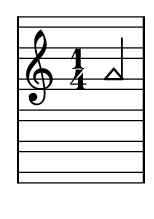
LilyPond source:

\version "2.14.0"

\header {
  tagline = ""
}

\paper {
  #(set-paper-size "a10")
}

%Customizing note head stencils based on pitch
%Defining stencils

upTriangle =
#(ly:make-stencil 
	(list 'embedded-ps
    "gsave
      currentpoint translate
      newpath
      -.1875 -.5 moveto
      .65625 .5 lineto
      1.5 -.5 lineto
      closepath
      fill
      grestore" )
    (cons -.1875 1.5)
    (cons -.5 .5)
)

downTriangle =
#(ly:make-stencil 
	(list 'embedded-ps
    "gsave
      currentpoint translate

      newpath
      .08 .34 moveto
      .65625 -.4 lineto
      1.2325 .34 lineto
      closepath
      0.12 setlinewidth
      stroke      

      newpath
      -.0775 .43 moveto
      .65625 -.43 lineto
      1.39 .43 lineto
      closepath
      0.1 setlinewidth
      stroke      
	  
	  newpath
      -.1675 .48 moveto
      .65625 -.48 lineto
      1.48 .48 lineto
      closepath
      0.04 setlinewidth
      stroke

      grestore" )
    (cons -.1875 1.5)
    (cons -.5 .5)
)

upTriLgr = 
#(ly:make-stencil 
	(list 'embedded-ps
    "gsave
      currentpoint translate
      newpath
      -.1875 -.5 moveto
      .65625 .5 lineto
      1.5 -.5 lineto
      closepath
      fill
	  newpath
	  -.5 0 moveto
	  1.8 0 lineto
      closepath
      .19 setlinewidth
      stroke  
      grestore" )
    (cons -.1875 1.5)
    (cons -.5 .5)
)

downTriLgr =
#(ly:make-stencil 
	(list 'embedded-ps
    "gsave
      currentpoint translate
      newpath
      .08 .34 moveto
      .65625 -.4 lineto
      1.2325 .34 lineto
      closepath
      0.12 setlinewidth
      stroke      
      newpath
      -.0775 .43 moveto
      .65625 -.43 lineto
      1.39 .43 lineto
      closepath
      0.1 setlinewidth
      stroke      
	  newpath
      -.1675 .48 moveto
      .65625 -.48 lineto
      1.48 .48 lineto
      closepath
      0.04 setlinewidth
      stroke
	  newpath
	  -.5 0 moveto
	  1.8 0 lineto
      closepath
      .19 setlinewidth
      stroke  
      grestore" )
    (cons -.1875 1.5)
    (cons -.5 .5)
)

%Based on the pitch's semitone, which note head
#(define (semitone-to-stencil semitone)
         (let ((s (modulo semitone 12)))
         	(case s
		((11) upTriLgr)
		((0) downTriLgr)
		(else (if (= (remainder semitone 2) 0) downTriangle upTriangle))
	))
)

%Get the pitch from the grob, convert to semitone, and send it on
#(define (stencil-notehead grob)
   (semitone-to-stencil 
	 (ly:pitch-semitones (ly:event-property (event-cause grob) 'pitch))))


%Begin stem attachment adjustment code
%Assign stem attachment values to variables

upTriUpStem 	= #'(1 . -1)
upTridownStem 	= #'(1 . .9)
downTriUpStem	= #'(1 . .9)
downTriDownStem	= #'(1 . -1)

%Based on the pitch, is the stem up or down, 
%Then based on pitch is the note head an up or down triangle

#(define (pitch-to-stem pitch stemdir)
	(if (= (modulo (ly:pitch-semitones pitch) 2) 1) 
		(if (= UP stemdir) upTriUpStem upTridownStem)		
		(if (= DOWN stemdir) downTriDownStem downTriUpStem)
	)
)

%Get the stem from notehead grob
#(define (notehead-get-notecolumn nhgrob)
   (ly:grob-parent nhgrob X))

#(define (notehead-get-stem nhgrob)
   (let ((notecolumn (notehead-get-notecolumn nhgrob)))
     (ly:grob-object notecolumn 'stem)))

%Get the pitch and stem direction from the grob and send it on
#(define (stem-adjuster nhgrob)
	(pitch-to-stem
	    (ly:event-property (event-cause nhgrob) 'pitch) 
		(ly:grob-property (notehead-get-stem nhgrob) 'direction) ))

%Begin double-stem for half note code
#(define (doubleStemmer grob)
   (if (= 1 (ly:grob-property grob 'duration-log))

		(ly:stencil-combine-at-edge
              (ly:stem::print grob)
              X
              (- (ly:grob-property grob 'direction))
              (ly:stem::print grob)
              -.42 0) ;; note: use .15 for other side

		(ly:stem::print grob)
	)
)

%End customization scripts


upTriangleEmpty =
#(ly:make-stencil 
	(list 'embedded-ps
    "gsave
      currentpoint translate
      newpath
      -.1875 -.5 moveto
      .65625 .5 lineto
      1.5 -.5 lineto
      closepath
      0.19 setlinewidth
      stroke
      grestore" )
    (cons -.1875 1.5)
    (cons -.5 .5)
)

upTriangleFull =
#(ly:make-stencil 
	(list 'embedded-ps
    "gsave
      currentpoint translate
      newpath
      -.1875 -.5 moveto
      .65625 .5 lineto
      1.5 -.5 lineto
      closepath
      fill
      grestore" )
    (cons -.1875 1.5)
    (cons -.5 .5)
)

downTriangleEmpty =
#(ly:make-stencil 
	(list 'embedded-ps
    "gsave
      currentpoint translate

      newpath
      .08 .34 moveto
      .65625 -.4 lineto
      1.2325 .34 lineto
      closepath
      0.12 setlinewidth
      stroke      

      newpath
      -.0775 .43 moveto
      .65625 -.43 lineto
      1.39 .43 lineto
      closepath
      0.1 setlinewidth
      stroke      
	  
	  newpath
      -.1675 .48 moveto
      .65625 -.48 lineto
      1.48 .48 lineto
      closepath
      0.04 setlinewidth
      stroke

      grestore" )
    (cons -.1875 1.5)
    (cons -.5 .5)
)

downTriangleFull =
#(ly:make-stencil 
	(list 'embedded-ps
    "gsave
      currentpoint translate

      newpath
      .08 .34 moveto
      .65625 -.4 lineto
      1.2325 .34 lineto
      closepath
      0.12 setlinewidth
      stroke      

      newpath
      -.0775 .43 moveto
      .65625 -.43 lineto
      1.39 .43 lineto
      closepath
      0.1 setlinewidth
      stroke      
	  
	  newpath
      -.1675 .48 moveto
      .65625 -.48 lineto
      1.48 .48 lineto
      closepath
      fill

      grestore" )
    (cons -.1875 1.5)
    (cons -.5 .5)
)

upTriLgr = 
#(ly:make-stencil 
	(list 'embedded-ps
    "gsave
      currentpoint translate
      newpath
      -.1875 -.5 moveto
      .65625 .5 lineto
      1.5 -.5 lineto
      closepath
      0.19 setlinewidth
      stroke
	  newpath
	  -.5 0 moveto
	  1.8 0 lineto
      closepath
      .19 setlinewidth
      stroke  
      grestore" )
    (cons -.1875 1.5)
    (cons -.5 .5)
)

downTriLgr =
#(ly:make-stencil 
	(list 'embedded-ps
    "gsave
      currentpoint translate
      newpath
      .08 .34 moveto
      .65625 -.4 lineto
      1.2325 .34 lineto
      closepath
      0.12 setlinewidth
      stroke      
      newpath
      -.0775 .43 moveto
      .65625 -.43 lineto
      1.39 .43 lineto
      closepath
      0.1 setlinewidth
      stroke      
	  newpath
      -.1675 .48 moveto
      .65625 -.48 lineto
      1.48 .48 lineto
      closepath
      0.04 setlinewidth
      stroke
	  newpath
	  -.5 0 moveto
	  1.8 0 lineto
      closepath
      .19 setlinewidth
      stroke  
      grestore" )
    (cons -.1875 1.5)
    (cons -.5 .5)
)

%Based on the pitch's semitone, which note head
#(define (semitone-to-stencil semitone)
         (let ((s (modulo semitone 12)))
         	(case s
		((11) upTriLgr)
		((0) downTriLgr)
                ((2 4) downTriangleEmpty)
                ((5 7 9) upTriangleEmpty)
                ((1 3) upTriangleFull)
                ((6 8 10) downTriangleFull)
	))
)

%Get the pitch from the grob, convert to semitone, and send it on
#(define (stencil-notehead grob)
   (semitone-to-stencil 
	 (ly:pitch-semitones (ly:event-property (event-cause grob) 'pitch))))


%Begin stem attachment adjustment code
%Assign stem attachment values to variables

upTriUpStem 	= #'(1 . -1)
upTridownStem 	= #'(1 . .9)
downTriUpStem	= #'(1 . .9)
downTriDownStem	= #'(1 . -1)

%Based on the pitch, is the stem up or down, 
%Then based on pitch is the note head an up or down triangle

#(define (pitch-to-stem pitch stemdir)
	(if (= (modulo (ly:pitch-semitones pitch) 2) 1) 
		(if (= UP stemdir) upTriUpStem upTridownStem)		
		(if (= DOWN stemdir) downTriDownStem downTriUpStem)
	)
)

%Get the stem from notehead grob
#(define (notehead-get-notecolumn nhgrob)
   (ly:grob-parent nhgrob X))

#(define (notehead-get-stem nhgrob)
   (let ((notecolumn (notehead-get-notecolumn nhgrob)))
     (ly:grob-object notecolumn 'stem)))

%Get the pitch and stem direction from the grob and send it on
#(define (stem-adjuster nhgrob)
	(pitch-to-stem
	    (ly:event-property (event-cause nhgrob) 'pitch) 
		(ly:grob-property (notehead-get-stem nhgrob) 'direction) ))

%Begin double-stem for half note code
#(define (doubleStemmer grob)
   (if (= 1 (ly:grob-property grob 'duration-log))

		(ly:stencil-combine-at-edge
              (ly:stem::print grob)
              X
              (- (ly:grob-property grob 'direction))
              (ly:stem::print grob)
              -.42 0) ;; note: use .15 for other side

		(ly:stem::print grob)
	)
)

%End customization scripts

down = {
      \override Stem #'direction = #DOWN     
}

up = {
      \override Stem #'direction = #UP
}

nl = {
      \once \override Score.RehearsalMark #'transparent = ##t
      \mark "C"
}

tn = {
  \override Staff.StaffSymbol #'line-positions = #'(10 8 4 2 -2 -4 -8 -10 -14 -16 -20 -22)
  \override NoteHead #'stem-attachment = #stem-adjuster
  \override NoteHead #'stencil = #stencil-notehead
  \override Stem #'stencil = #doubleStemmer
}

notes = \relative c {
      \time 1/4
      \autoBeamOff

      \up
      a''4
}

\new Staff \with {
  \remove "Accidental_engraver"
  \remove "Key_engraver" 
  staffLineLayoutFunction = #(lambda (p) (floor (/ (+ (ly:pitch-semitones p) 1) 2)))
  middleCPosition = #-6
  clefGlyph = #"clefs.G"
  clefPosition = #(+ -6 4)
}
{
  \tn
  \notes 
}


